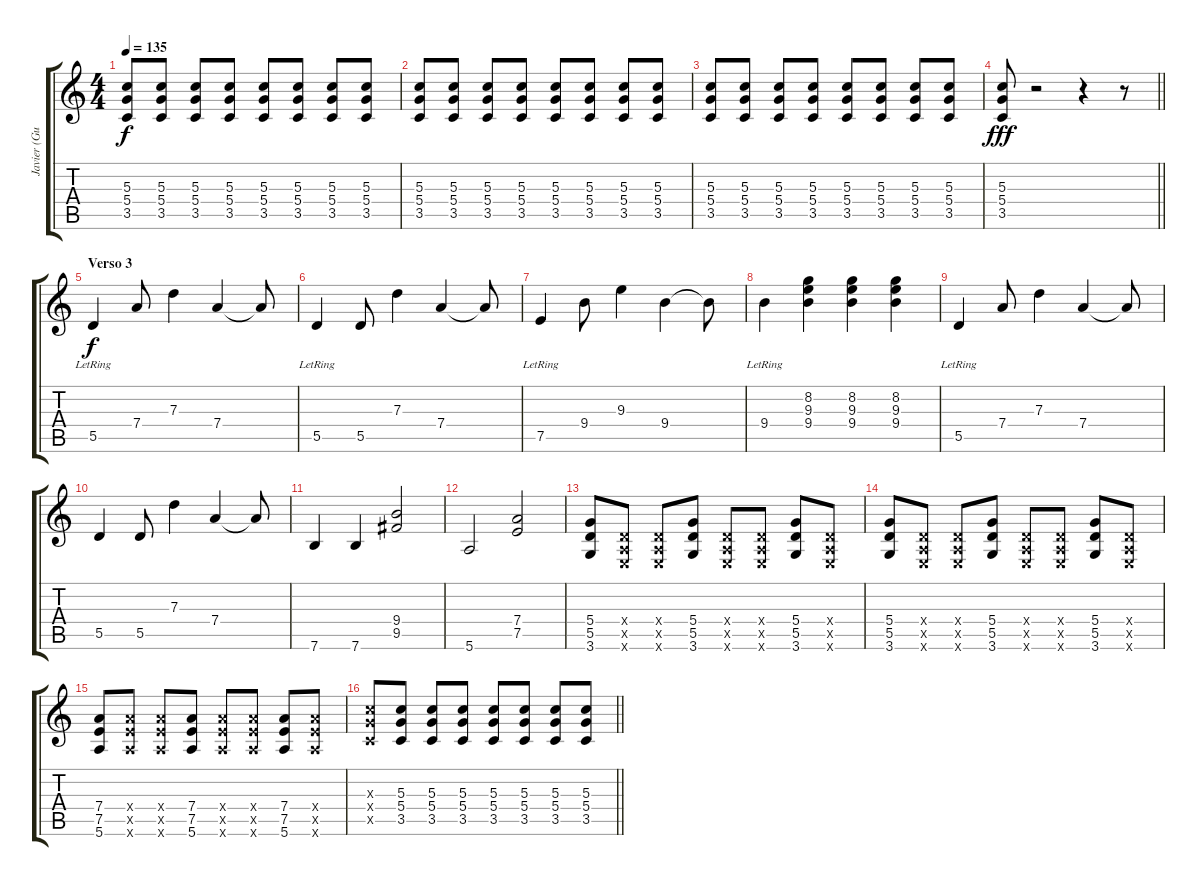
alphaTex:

\track ("Javier (Guitarra)" "Javier (Gu") {instrument overdrivenguitar}
\staff {score tabs}
\tuning (E4 B3 G3 D3 A2 E2) {hide}
\ts (4 4)
\tempo 135
\clef g2
\ks c
(5.3 5.4 3.5).8{dy f} (5.3 5.4 3.5).8 (5.3 5.4 3.5).8 (5.3 5.4 3.5).8 (5.3 5.4 3.5).8 (5.3 5.4 3.5).8 (5.3 5.4 3.5).8 (5.3 5.4 3.5).8 |
(5.3 5.4 3.5).8 (5.3 5.4 3.5).8 (5.3 5.4 3.5).8 (5.3 5.4 3.5).8 (5.3 5.4 3.5).8 (5.3 5.4 3.5).8 (5.3 5.4 3.5).8 (5.3 5.4 3.5).8 |
(5.3 5.4 3.5).8 (5.3 5.4 3.5).8 (5.3 5.4 3.5).8 (5.3 5.4 3.5).8 (5.3 5.4 3.5).8 (5.3 5.4 3.5).8 (5.3 5.4 3.5).8 (5.3 5.4 3.5).8 |
\barLineRight lightlight
(5.3 5.4 3.5).8{dy fff} r.2 r.4 r.8 |
\section ("" "Verso 3")
5.5{lr}.4{dy f} 7.4.8 7.3.4 7.4.4 7.4{t}.8 |
5.5{lr}.4 5.5.8 7.3.4 7.4.4 7.4{t}.8 |
7.5{lr}.4 9.4.8 9.3.4 9.4.4 9.4{t}.8 |
9.4{lr}.4 (8.2 9.3 9.4).4 (8.2 9.3 9.4).4 (8.2 9.3 9.4).4 |
5.5{lr}.4 7.4.8 7.3.4 7.4.4 7.4{t}.8 |
5.5.4 5.5.8 7.3.4 7.4.4 7.4{t}.8 |
7.6.4 7.6.4 (9.4 9.5).2 |
5.6.2 (7.4 7.5).2 |
(5.4 5.5 3.6).8 (0.4{x} 0.5{x} 0.6{x}).8 (0.4{x} 0.5{x} 0.6{x}).8 (5.4 5.5 3.6).8 (0.4{x} 0.5{x} 0.6{x}).8 (0.4{x} 0.5{x} 0.6{x}).8 (5.4 5.5 3.6).8 (0.4{x} 0.5{x} 0.6{x}).8 |
(5.4 5.5 3.6).8 (0.4{x} 0.5{x} 0.6{x}).8 (0.4{x} 0.5{x} 0.6{x}).8 (5.4 5.5 3.6).8 (0.4{x} 0.5{x} 0.6{x}).8 (0.4{x} 0.5{x} 0.6{x}).8 (5.4 5.5 3.6).8 (0.4{x} 0.5{x} 0.6{x}).8 |
(7.4 7.5 5.6).8 (7.4{x} 7.5{x} 5.6{x}).8 (7.4{x} 7.5{x} 5.6{x}).8 (7.4 7.5 5.6).8 (7.4{x} 7.5{x} 5.6{x}).8 (7.4{x} 7.5{x} 5.6{x}).8 (7.4 7.5 5.6).8 (7.4{x} 7.5{x} 5.6{x}).8 |
\barLineRight lightlight
(5.3{x} 5.4{x} 3.5{x}).8 (5.3 5.4 3.5).8 (5.3 5.4 3.5).8 (5.3 5.4 3.5).8 (5.3 5.4 3.5).8 (5.3 5.4 3.5).8 (5.3 5.4 3.5).8 (5.3 5.4 3.5).8
